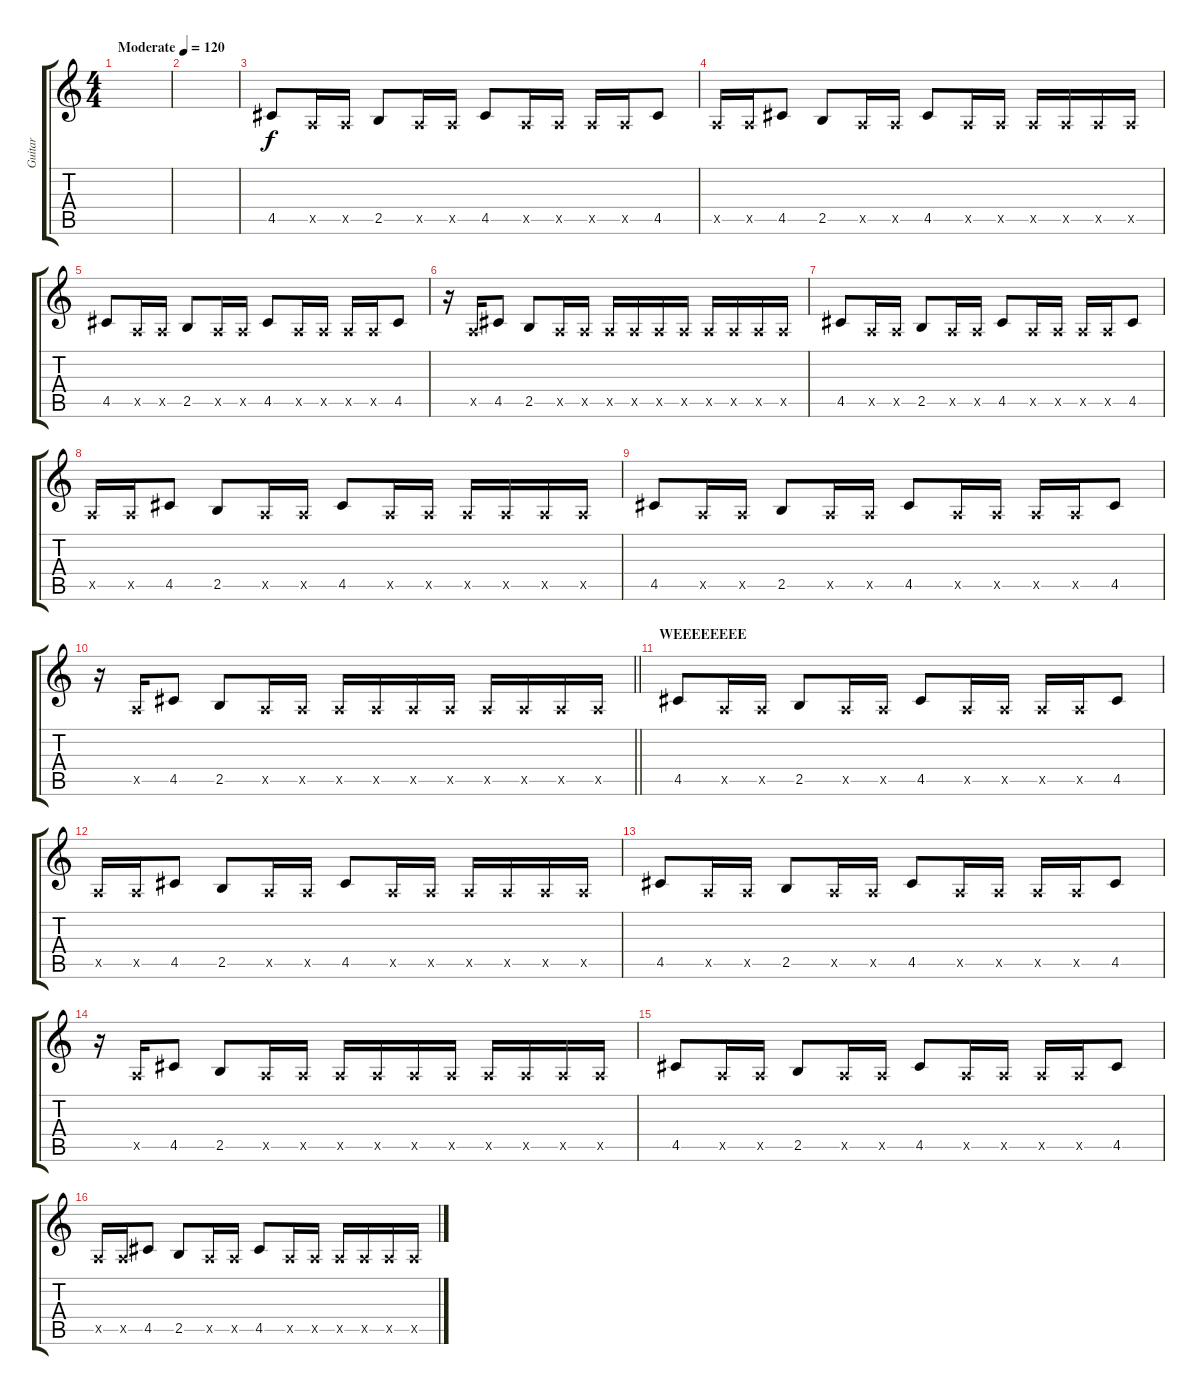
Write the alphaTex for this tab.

\track ("Guitar" "Guitar") {instrument distortionguitar}
\staff {score tabs}
\tuning (E4 B3 G3 D3 A2 E2) {hide}
\ts (4 4)
\tempo (120 "Moderate")
\clef g2
\ks c
|
|
4.5.8 0.5{x}.16 0.5{x}.16 2.5.8 0.5{x}.16 0.5{x}.16 4.5.8 0.5{x}.16 0.5{x}.16 0.5{x}.16 0.5{x}.16 4.5.8 |
0.5{x}.16 0.5{x}.16 4.5.8 2.5.8 0.5{x}.16 0.5{x}.16 4.5.8 0.5{x}.16 0.5{x}.16 0.5{x}.16 0.5{x}.16 0.5{x}.16 0.5{x}.16 |
4.5.8 0.5{x}.16 0.5{x}.16 2.5.8 0.5{x}.16 0.5{x}.16 4.5.8 0.5{x}.16 0.5{x}.16 0.5{x}.16 0.5{x}.16 4.5.8 |
r.16 0.5{x}.16 4.5.8 2.5.8 0.5{x}.16 0.5{x}.16 0.5{x}.16 0.5{x}.16 0.5{x}.16 0.5{x}.16 0.5{x}.16 0.5{x}.16 0.5{x}.16 0.5{x}.16 |
4.5.8 0.5{x}.16 0.5{x}.16 2.5.8 0.5{x}.16 0.5{x}.16 4.5.8 0.5{x}.16 0.5{x}.16 0.5{x}.16 0.5{x}.16 4.5.8 |
0.5{x}.16 0.5{x}.16 4.5.8 2.5.8 0.5{x}.16 0.5{x}.16 4.5.8 0.5{x}.16 0.5{x}.16 0.5{x}.16 0.5{x}.16 0.5{x}.16 0.5{x}.16 |
4.5.8 0.5{x}.16 0.5{x}.16 2.5.8 0.5{x}.16 0.5{x}.16 4.5.8 0.5{x}.16 0.5{x}.16 0.5{x}.16 0.5{x}.16 4.5.8 |
\barLineRight lightlight
r.16 0.5{x}.16 4.5.8 2.5.8 0.5{x}.16 0.5{x}.16 0.5{x}.16 0.5{x}.16 0.5{x}.16 0.5{x}.16 0.5{x}.16 0.5{x}.16 0.5{x}.16 0.5{x}.16 |
\section ("" "WEEEEEEEE")
4.5.8 0.5{x}.16 0.5{x}.16 2.5.8 0.5{x}.16 0.5{x}.16 4.5.8 0.5{x}.16 0.5{x}.16 0.5{x}.16 0.5{x}.16 4.5.8 |
0.5{x}.16 0.5{x}.16 4.5.8 2.5.8 0.5{x}.16 0.5{x}.16 4.5.8 0.5{x}.16 0.5{x}.16 0.5{x}.16 0.5{x}.16 0.5{x}.16 0.5{x}.16 |
4.5.8 0.5{x}.16 0.5{x}.16 2.5.8 0.5{x}.16 0.5{x}.16 4.5.8 0.5{x}.16 0.5{x}.16 0.5{x}.16 0.5{x}.16 4.5.8 |
r.16 0.5{x}.16 4.5.8 2.5.8 0.5{x}.16 0.5{x}.16 0.5{x}.16 0.5{x}.16 0.5{x}.16 0.5{x}.16 0.5{x}.16 0.5{x}.16 0.5{x}.16 0.5{x}.16 |
4.5.8 0.5{x}.16 0.5{x}.16 2.5.8 0.5{x}.16 0.5{x}.16 4.5.8 0.5{x}.16 0.5{x}.16 0.5{x}.16 0.5{x}.16 4.5.8 |
0.5{x}.16 0.5{x}.16 4.5.8 2.5.8 0.5{x}.16 0.5{x}.16 4.5.8 0.5{x}.16 0.5{x}.16 0.5{x}.16 0.5{x}.16 0.5{x}.16 0.5{x}.16
